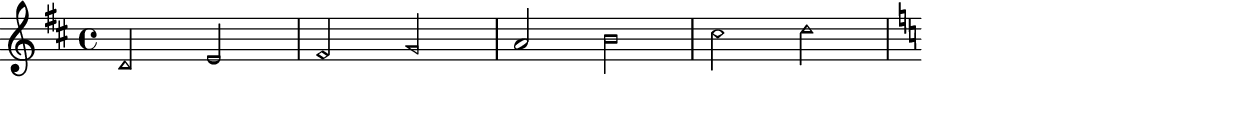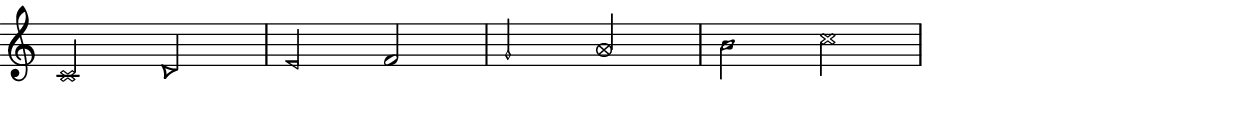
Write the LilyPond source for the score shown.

%% Generated by lilypond-book.py
%% Options: [exampleindent=10.16\mm,indent=0\mm,line-width=160\mm]
\include "lilypond-book-preamble.ly"


% ****************************************************************
% Start cut-&-pastable-section
% ****************************************************************



\paper {
  indent = 0\mm
  line-width = 160\mm
  % offset the left padding, also add 1mm as lilypond creates cropped
  % images with a little space on the right
  line-width = #(- line-width (* mm  3.000000) (* mm 1))
}

\layout {
  
}





% ****************************************************************
% ly snippet:
% ****************************************************************
\sourcefilename "applying-note-head-styles-depending-on-the-step-of-the-scale.ly"
\sourcefileline 0
%% DO NOT EDIT this file manually; it is automatically
%% generated from LSR http://lsr.dsi.unimi.it
%% Make any changes in LSR itself, or in Documentation/snippets/new/ ,
%% and then run scripts/auxiliar/makelsr.py
%%
%% This file is in the public domain.
\version "2.16.0"

\header {
%% Translation of GIT committish: 6f88af063980030706a883f95b20b11cdc7d780b
  doctitlees = "Aplicar estilos de cabeza según la nota de la escala"
  texidoces = "
La propiedad @code{shapeNoteStyles} se puede usar para definir varios
estilos de cabezas de nota para cada grado de la escala (según esté
establecido por la armadura o por la propiedad @code{tonic}).  Esta
propiedad requiere un conjunto de símbolos, que pueden ser puramente
arbitrarios (se permiten expresiones geométricas como @code{triangle},
triángulo, @code{cross}, aspas, y @code{xcircle}, círculo con aspas) o
basados en una antigua tradición americana de grabado (ciertos nombres
de nota latinos trambién se permiten).

Dicho esto, para imitar antiguos cancioneros americanos, existen varios
estilos predefinidos de cabezas de nota disponibles a través de
instrucciones de abreviatura como @code{\\aikenHeads} o
@code{\\sacredHarpHeads}.

Este ejemplo muestra distintas formas de obtener cabezas de notas con forma,
y muestra la capacidad de transportar una melodía sin perder la
correspondencia entre las funciones armónicas y los estilos de cabezas de
nota.

"

%% Translation of GIT committish: 5db593aa3737cf8c60f9c4c4fcbe317c2d832766
  texidocit = "
La proprietà @code{shapeNoteStyles} può essere usata per definire vari
stili di teste di nota per ogni grado della scala (definita dall'armatura
di chiave o dalla proprietà @code{tonic}). Questa proprietà richiede un
insieme di simboli, che può essere puramente arbitrario (sono permesse
espressioni geometriche come @code{triangle}, @code{cross} e @code{xcircle})
o basato sull'antica tradizione tipografica americana (sono consentiti
anche alcuni nomi di nota latini).

Detto questo, per imitare gli antichi canzionieri americani, ci sono vari
stili predefiniti disponibili attraverso dei comodi comandi come
@code{\\aikenHeads} o @code{\\sacredHarpHeads}.

Questo esempio mostra modi diversi di ottenere teste di nota di varie
forme e illustra la possibilità di trasporre una melodia senza
perdere la corrispondenza tra le funzioni armoniche e gli stili delle
teste.

"
  doctitleit = "Applicazione degli stili delle teste di nota in base al grado della scala"

%% Translation of GIT committish: 0a868be38a775ecb1ef935b079000cebbc64de40
  doctitlede = "Notenkopfstile basierend auf der Tonleiterstufe erstellen"
  texidocde = "
Die @code{shapeNoteStyles}-(NotenFormenStile)-Eigenschaft kann benutzt
werden, um verschiedene Notenstile für jeden Schritt der Tonleiter
zu definieren (vorgegeben von der Tonart oder der @qq{tonic}
(Tonika)-Eigenschaft.  Diese Eigenschaft braucht eine Anzahl von Symbolen,
welche beliebig sein können (geometrische Ausdrücke wie @code{triangle}
(Dreieck), @code{cross} (Kreuz) und @code{xcircle} (X-Kreis) sind erlaubt)
oder basierend auf einer alten amerikanischen Notensatztradition (einige
lateinische Notenbezeichnungen sind auch erlaubt).

Um alte amerikanische Liederbücher zu imitieren, gibt es einige
vordefinierte Notenstile wie etwa @code{\\aikenHeads} (im Stil von Aiken)
oder @code{\\sacredHarpHeads} (im Stil der Sacred Harp-Tradition).

Dieses Beispiel zeigt, wie man unterschiedlich geformte Noten erhält und
eine Melodie transponieren kann, ohne dass das Verhältnis zwischen den
harmonischen Funktionen und dem Notenstil verloren geht.

"

%% Translation of GIT committish: 4d1502a7f3c7929e30da8f35a1d177b19eb34f89
  texidocfr = "
La propriété @code{shapeNoteStyles} permet d'affecter un profil
particulier à chaque degré de la gamme -- à partir de l'armure ou
de la propriété @code{tonic}.  Ses valeurs sont constituées d'une liste
de symboles, qu'il s'agisse de formes géométriques (@code{triangle},
@code{cross} ou @code{xcircle}) ou basés sur la tradition des graveurs
américains (avec quelques noms de note latins).

LilyPond dispose de deux raccourcis, @code{\\aikenHeads} et
@code{\\sacredHarpHeads}, permettant de reproduire d'anciens recueils de
chansons américaines.

L'exemple suivant montre plusieurs manières de profiler les têtes de
note, ainsi que la capacité de transposer tout en respectant la fonction
harmonique de chaque note dans la gamme.

"
  doctitlefr = "Profilage des notes selon leur degré dans la gamme"

  lsrtags = "editorial-annotations, pitches"

  texidoc = "
The @code{shapeNoteStyles} property can be used to define various note
head styles for each step of the scale (as set by the key signature or
the @code{tonic} property). This property requires a set of symbols,
which can be purely arbitrary (geometrical expressions such as
@code{triangle}, @code{cross}, and @code{xcircle} are allowed) or based
on old American engraving tradition (some latin note names are also
allowed).

That said, to imitate old American song books, there are several
predefined note head styles available through shortcut commands such as
@code{\\aikenHeads} or @code{\\sacredHarpHeads}.

This example shows different ways to obtain shape note heads, and
demonstrates the ability to transpose a melody without losing the
correspondence between harmonic functions and note head styles.

"
  doctitle = "Applying note head styles depending on the step of the scale"
} % begin verbatim

fragment = {
  \key c \major
  c2 d
  e2 f
  g2 a
  b2 c
}

\new Staff {
  \transpose c d
  \relative c' {
    \set shapeNoteStyles = ##(do re mi fa
                               #f la ti)
    \fragment
  }

  \break

  \relative c' {
    \set shapeNoteStyles = ##(cross triangle fa #f
                               mensural xcircle diamond)
    \fragment
  }
}



% ****************************************************************
% end ly snippet
% ****************************************************************
